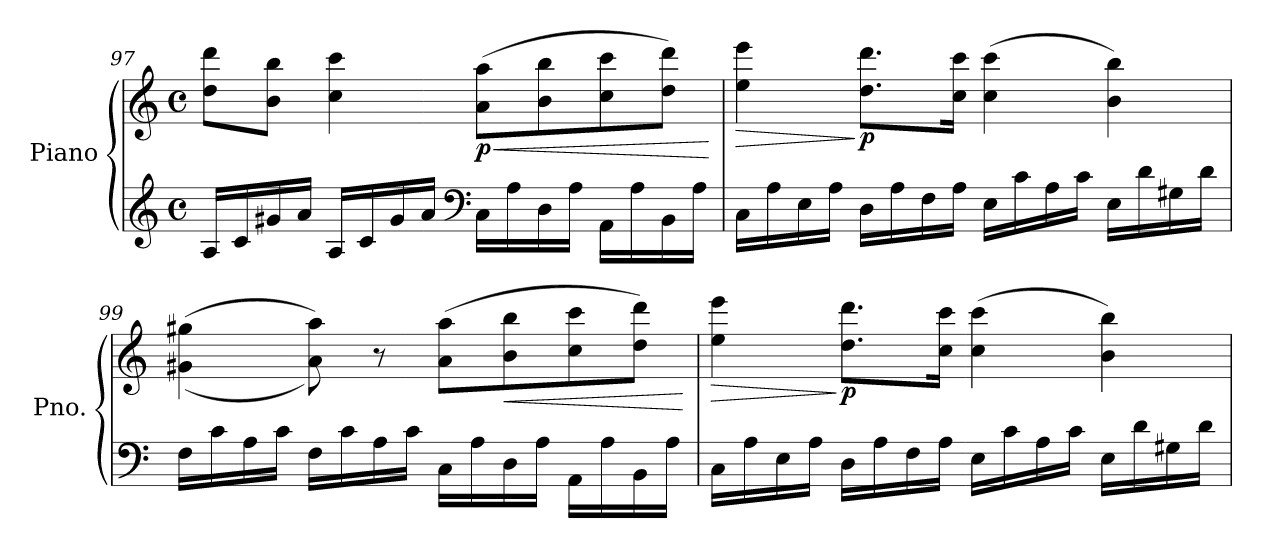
**kern	**kern	**dynam
*part1	*part1	*part1
*staff2	*staff1	*staff1/2
*I"Piano	*	*
*I'Pno.	*	*
*clefG2	*clefG2	*
*k[]	*k[]	*
*M4/4	*M4/4	*
*met(c)	*met(c)	*
=97	=97	=97
16A/LL	8dd\ 8ddd\L	.
16c/	.	.
16g#X/	8b\ 8bb\J	.
16a/JJ	.	.
16A/LL	4cc\ 4ccc\	.
16c/	.	.
16g#/	.	.
16a/JJ	.	.
*clefF4	*	*
!	!	!LO:HP:b
!	!	!LO:DY:n=1:b
16C\LL	(8a\ 8aa\L	< p
16A\	.	.
16D\	8b\ 8bb\	.
16A\JJ	.	.
16AA\LL	8cc\ 8ccc\	.
16A\	.	.
16BB\	8dd\ 8ddd\J)	.
16A\JJ	.	.
.	.	[
=98	=98	=98
!	!	!LO:HP:b
16C\LL	4ee\ 4eee\	>
16A\	.	.
16E\	.	.
16A\JJ	.	.
!	!	!LO:DY:n=1:b
16D\LL	8.dd\ 8.ddd\L	] p
16A\	.	.
16F\	.	.
16A\JJ	16cc\ 16ccc\Jk	.
16E\LL	(4cc\ 4ccc\	.
16c\	.	.
16A\	.	.
16c\JJ	.	.
16E\LL	4b\ 4bb\)	.
16d\	.	.
16G#X\	.	.
16d\JJ	.	.
!!LO:LB:g=z
=99	=99	=99
16F\LL	((4g#X\ 4gg#X\	.
16c\	.	.
16A\	.	.
16c\JJ	.	.
16F\LL	8a\ 8aa\))	.
16c\	.	.
16A\	8r	.
16c\JJ	.	.
16C\LL	(8a\ 8aa\L	.
16A\	.	.
!	!	!LO:HP:b
16D\	8b\ 8bb\	<
16A\JJ	.	.
16AA\LL	8cc\ 8ccc\	.
16A\	.	.
16BB\	8dd\ 8ddd\J)	.
16A\JJ	.	.
.	.	[
=100	=100	=100
!	!	!LO:HP:b
16C\LL	4ee\ 4eee\	>
16A\	.	.
16E\	.	.
16A\JJ	.	.
!	!	!LO:DY:n=1:b
16D\LL	8.dd\ 8.ddd\L	] p
16A\	.	.
16F\	.	.
16A\JJ	16cc\ 16ccc\Jk	.
16E\LL	(4cc\ 4ccc\	.
16c\	.	.
16A\	.	.
16c\JJ	.	.
16E\LL	4b\ 4bb\)	.
16d\	.	.
16G#X\	.	.
16d\JJ	.	.
=	=	=
*-	*-	*-
